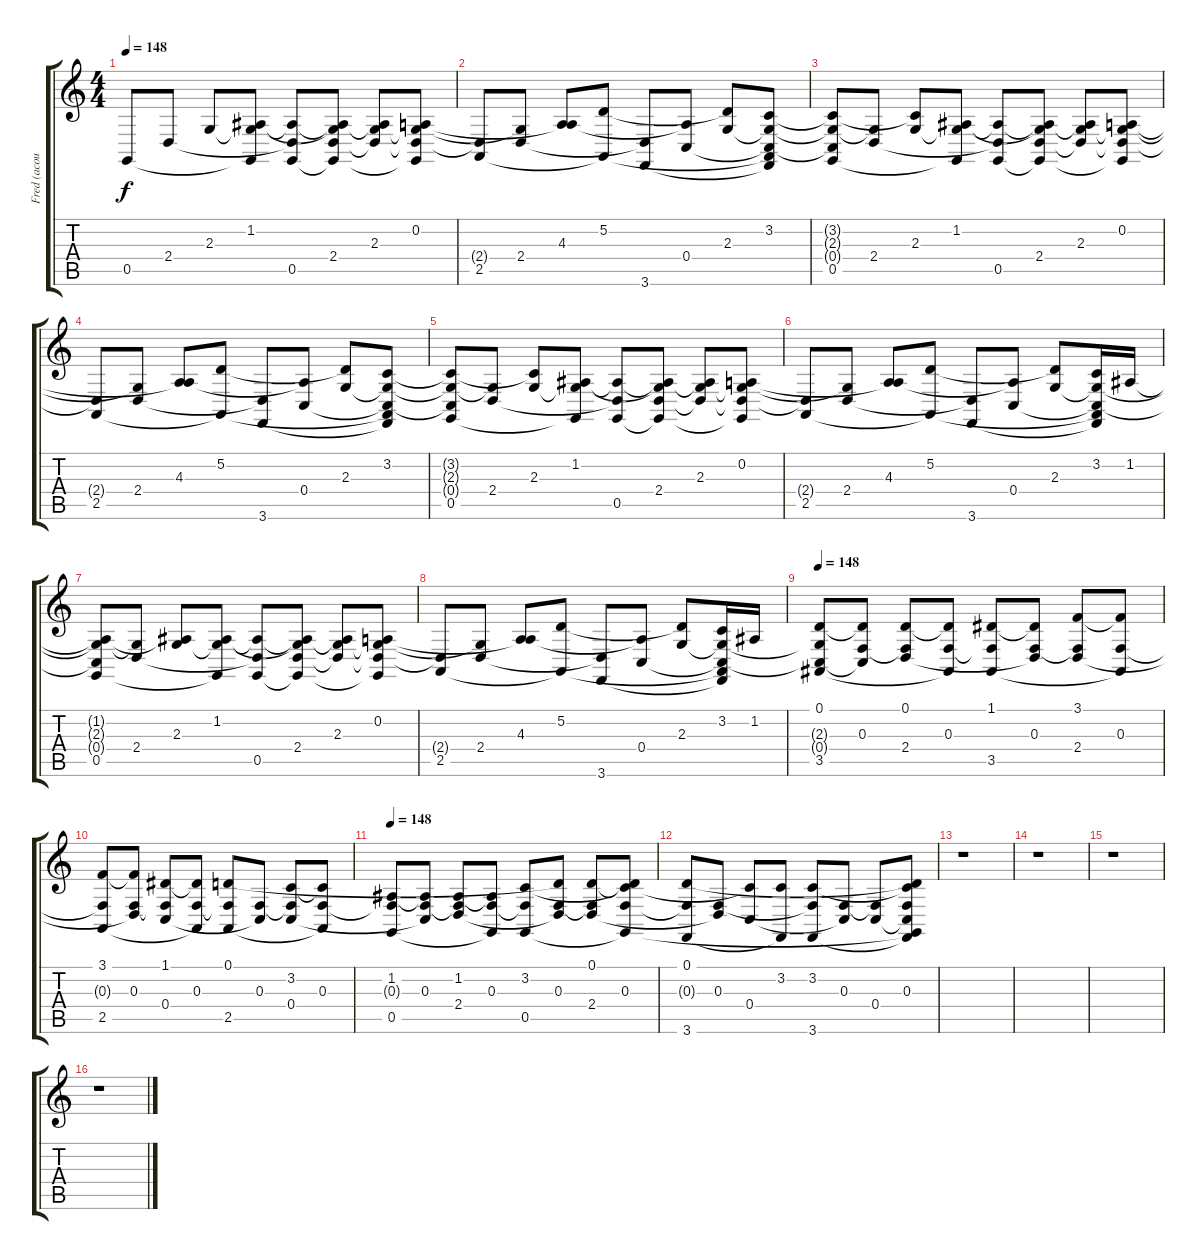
\track ("Fred (acoustic)" "Fred (acou") {instrument clarinet}
\staff {score tabs}
\tuning (D4 A3 F3 C3 G2 D2) {hide}
\ts (4 4)
\tempo 148
\clef g2
\ks c
0.5.8{dy f} 2.4.8 2.3.8 (1.2 2.3{t} 0.5{t}).8 (1.2{t} 2.4{t} 0.5).8 (1.2{t} 2.3{t} 2.4 0.5{t}).8 (1.2{t} 2.3 2.4{t}).8 (0.2 2.3{t} 2.4{t} 0.5{t}).8 |
(2.4{t} 2.5).8 (2.3{t} 2.4).8 (0.2{t} 4.3).8 (5.2 2.5{t}).8 (2.4{t} 3.6).8 (4.3{t} 0.4).8 (5.2{t} 2.3).8 (3.2 2.3{t} 0.4{t} 2.5{t} 3.6{t}).8 |
(3.2{t} 2.3{t} 0.4{t} 0.5).8 (2.3{t} 2.4).8 (3.2{t} 2.3).8 (1.2 2.3{t} 0.5{t}).8 (1.2{t} 2.4{t} 0.5).8 (1.2{t} 2.3{t} 2.4 0.5{t}).8 (1.2{t} 2.3 2.4{t}).8 (0.2 2.3{t} 2.4{t} 0.5{t}).8 |
(2.4{t} 2.5).8 (2.3{t} 2.4).8 (0.2{t} 4.3).8 (5.2 2.5{t}).8 (2.4{t} 3.6).8 (4.3{t} 0.4).8 (5.2{t} 2.3).8 (3.2 2.3{t} 0.4{t} 2.5{t} 3.6{t}).8 |
(3.2{t} 2.3{t} 0.4{t} 0.5).8 (2.3{t} 2.4).8 (3.2{t} 2.3).8 (1.2 2.3{t} 0.5{t}).8 (1.2{t} 2.4{t} 0.5).8 (1.2{t} 2.3{t} 2.4 0.5{t}).8 (1.2{t} 2.3 2.4{t}).8 (0.2 2.3{t} 2.4{t} 0.5{t}).8 |
(2.4{t} 2.5).8 (2.3{t} 2.4).8 (0.2{t} 4.3).8 (5.2 2.5{t}).8 (2.4{t} 3.6).8 (4.3{t} 0.4).8 (5.2{t} 2.3).8 (3.2 2.3{t} 0.4{t} 2.5{t} 3.6{t}).16 1.2.16 |
(1.2{t} 2.3{t} 0.4{t} 0.5).8 (2.3{t} 2.4).8 (1.2{t} 2.3).8 (1.2 2.3{t} 0.5{t}).8 (1.2{t} 2.4{t} 0.5).8 (1.2{t} 2.3{t} 2.4 0.5{t}).8 (1.2{t} 2.3 2.4{t}).8 (0.2 2.3{t} 2.4{t} 0.5{t}).8 |
(2.4{t} 2.5).8 (2.3{t} 2.4).8 (0.2{t} 4.3).8 (5.2 2.5{t}).8 (2.4{t} 3.6).8 (4.3{t} 0.4).8 (5.2{t} 2.3).8 (3.2 2.3{t} 0.4{t} 2.5{t} 3.6{t}).16 1.2.16 |
\tempo 148
(0.1 2.3{t} 0.4{t} 3.5).8 (0.1{t} 0.3 0.4{t}).8 (0.1 0.3{t} 2.4).8 (0.1{t} 0.3 3.5{t}).8 (1.1 0.3{t} 3.5).8 (1.1{t} 0.3 2.4{t}).8 (3.1 0.3{t} 2.4).8 (3.1{t} 0.3 3.5{t}).8 |
(3.1 0.3{t} 2.5).8 (3.1{t} 0.3 2.4{t}).8 (1.1 0.3{t} 0.4).8 (1.1{t} 0.3 2.5{t}).8 (0.1 0.3{t} 2.5).8 (0.3 0.4{t}).8 (3.2 0.3{t} 0.4).8 (3.2{t} 0.3 2.5{t}).8 |
\tempo 148
(1.2 0.3{t} 0.5).8 (1.2{t} 0.3 0.4{t}).8 (1.2 0.3{t} 2.4).8 (1.2{t} 0.3 0.5{t}).8 (3.2 0.3{t} 0.5).8 (0.1{t} 0.3 2.4{t}).8 (0.1 0.3{t} 2.4).8 (0.1{t} 3.2{t} 0.3 0.5{t}).8 |
(0.1 0.3{t} 3.6).8 (0.3 2.4{t}).8 (3.2{t} 0.4).8 (3.2 3.6{t}).8 (3.2 0.3{t} 3.6).8 (0.3 0.4{t}).8 (0.3{t} 0.4).8 (0.1{t} 3.2{t} 0.3 0.4{t} 0.5{t} 3.6{t}).8 |
r.1 |
r.1 |
r.1 |
r.1
